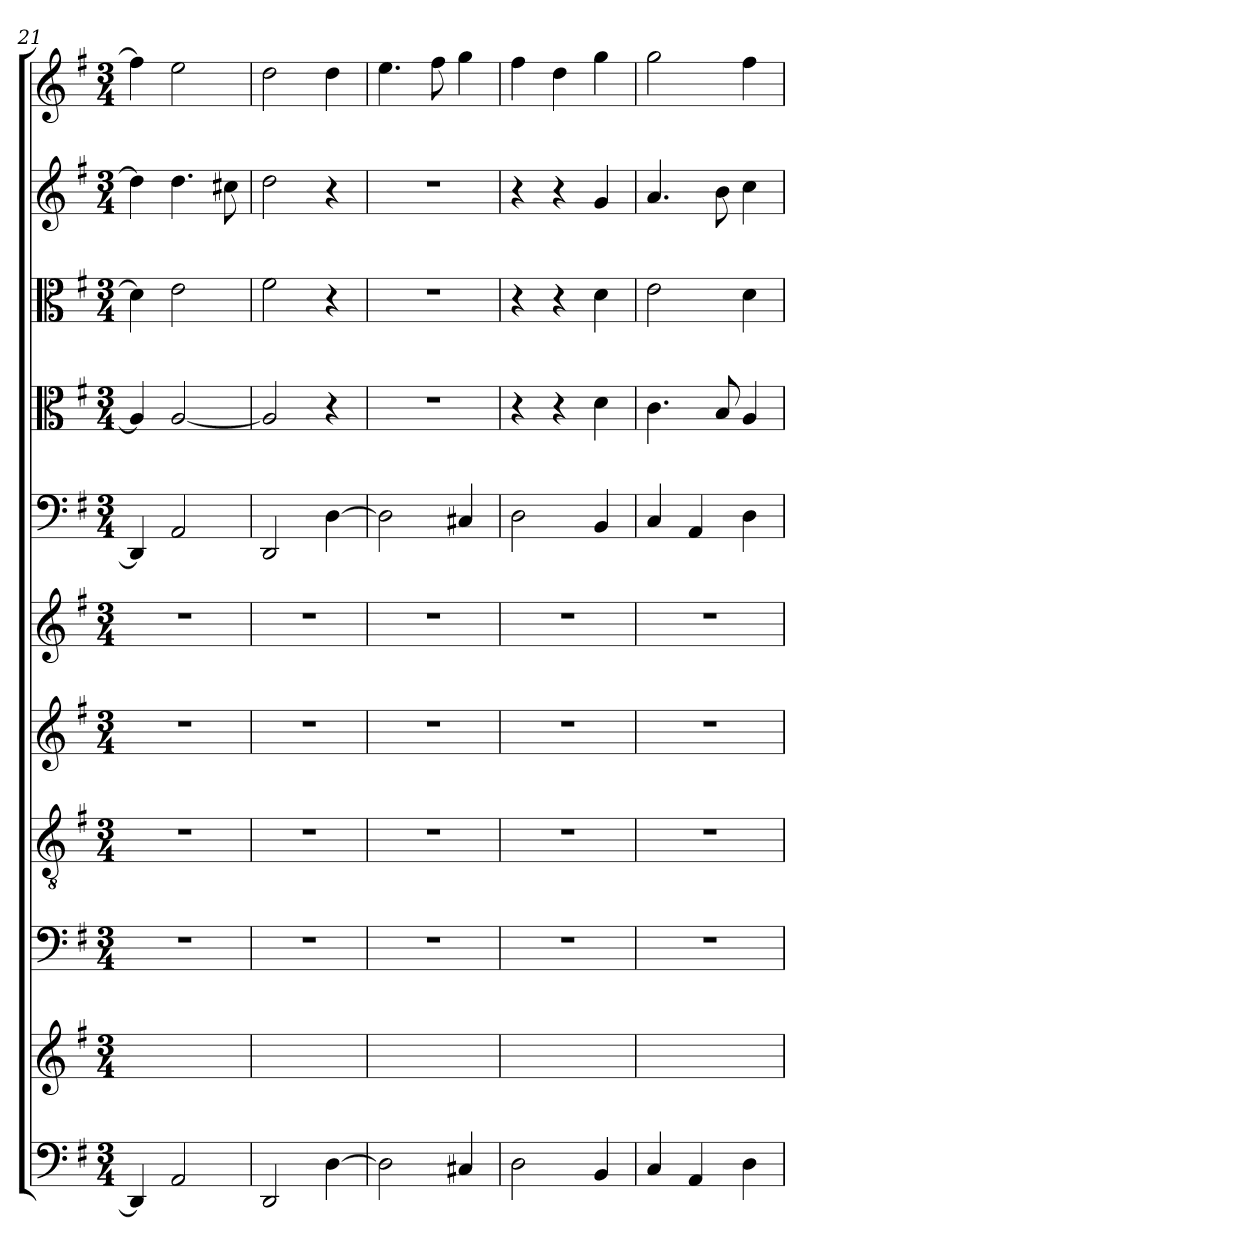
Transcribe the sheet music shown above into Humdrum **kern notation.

**kern	**kern	**kern	**kern	**kern	**kern	**kern	**kern	**kern	**kern	**kern
*part11	*part10	*part9	*part8	*part7	*part6	*part5	*part4	*part3	*part2	*part1
*staff11	*staff10	*staff9	*staff8	*staff7	*staff6	*staff5	*staff4	*staff3	*staff2	*staff1
*clefF4	*clefG2	*clefF4	*clefGv2	*clefG2	*clefG2	*clefF4	*clefC3	*clefC3	*clefG2	*clefG2
*k[f#]	*k[f#]	*k[f#]	*k[f#]	*k[f#]	*k[f#]	*k[f#]	*k[f#]	*k[f#]	*k[f#]	*k[f#]
*G:	*G:	*G:	*G:	*G:	*G:	*G:	*G:	*G:	*G:	*G:
*M3/4	*M3/4	*M3/4	*M3/4	*M3/4	*M3/4	*M3/4	*M3/4	*M3/4	*M3/4	*M3/4
=21	=21	=21	=21	=21	=21	=21	=21	=21	=21	=21
4DD/]	2.ryy	2.r	2.r	2.r	2.r	4DD/]	4A/]	4d\]	4dd\]	4ff#\]
2AA/	.	.	.	.	.	2AA/	[2A/	2e\	4.dd\	2ee\
.	.	.	.	.	.	.	.	.	8cc#X\	.
=22	=22	=22	=22	=22	=22	=22	=22	=22	=22	=22
2DD/	2.ryy	2.r	2.r	2.r	2.r	2DD/	2A/]	2f#\	2dd\	2dd\
[4D\	.	.	.	.	.	[4D\	4r	4r	4r	4dd\
=23	=23	=23	=23	=23	=23	=23	=23	=23	=23	=23
2D\]	2.ryy	2.r	2.r	2.r	2.r	2D\]	2.r	2.r	2.r	4.ee\
.	.	.	.	.	.	.	.	.	.	8ff#\
4C#X/	.	.	.	.	.	4C#X/	.	.	.	4gg\
=24	=24	=24	=24	=24	=24	=24	=24	=24	=24	=24
2D\	2.ryy	2.r	2.r	2.r	2.r	2D\	4r	4r	4r	4ff#\
.	.	.	.	.	.	.	4r	4r	4r	4dd\
4BB/	.	.	.	.	.	4BB/	4d\	4d\	4g/	4gg\
=25	=25	=25	=25	=25	=25	=25	=25	=25	=25	=25
4C/	2.ryy	2.r	2.r	2.r	2.r	4C/	4.c\	2e\	4.a/	2gg\
4AA/	.	.	.	.	.	4AA/	.	.	.	.
.	.	.	.	.	.	.	8B/	.	8b\	.
4D\	.	.	.	.	.	4D\	4A/	4d\	4cc\	4ff#\
=	=	=	=	=	=	=	=	=	=	=
*-	*-	*-	*-	*-	*-	*-	*-	*-	*-	*-
